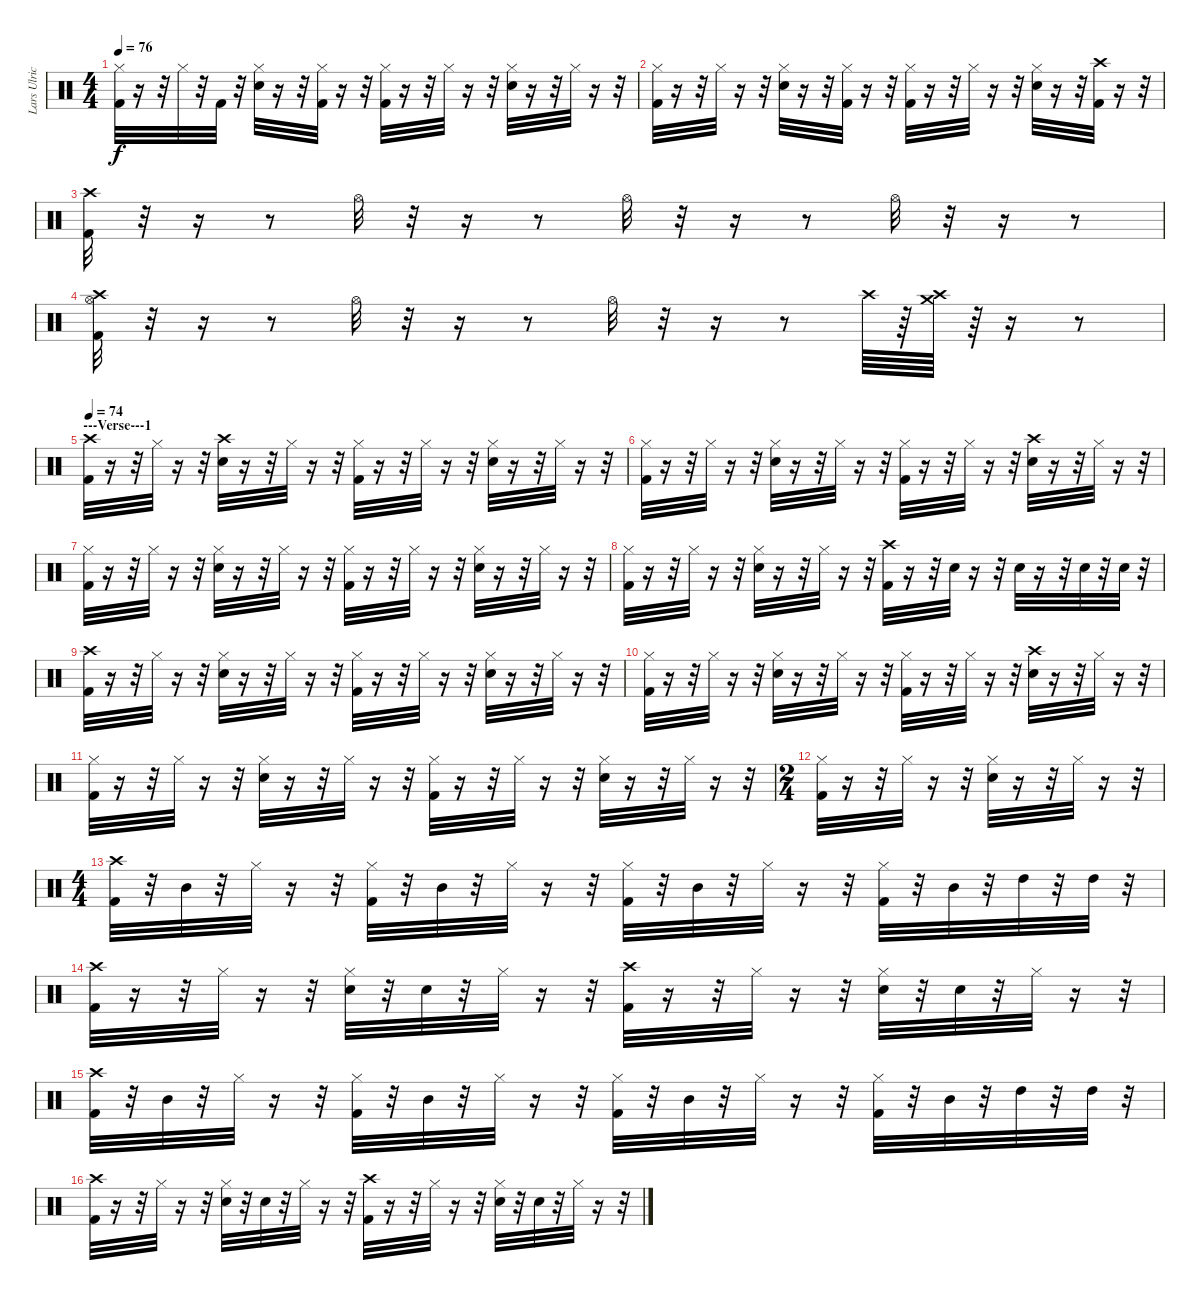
\track ("Lars Ulrich" "Lars Ulric") {instrument percussion}
\staff {score}
\articulation defaults
\ts (4 4)
\tempo 76
\clef neutral
\ks c
("Hi-Hat (closed)" "Kick (hit) 2").32{dy f} r.16 r.32 "Hi-Hat (closed)".32 r.32 "Kick (hit) 2".32 r.32 ("Snare (hit) 2" "Hi-Hat (closed)").32 r.16 r.32 ("Hi-Hat (closed)" "Kick (hit) 2").32 r.16 r.32 ("Hi-Hat (closed)" "Kick (hit) 2").32 r.16 r.32 "Hi-Hat (closed)".32 r.16 r.32 ("Snare (hit) 2" "Hi-Hat (closed)").32 r.16 r.32 "Hi-Hat (closed)".32 r.16 r.32 |
("Kick (hit) 2" "Hi-Hat (closed)").32 r.16 r.32 "Hi-Hat (closed)".32 r.16 r.32 ("Snare (hit) 2" "Hi-Hat (closed)").32 r.16 r.32 ("Kick (hit) 2" "Hi-Hat (closed)").32 r.16 r.32 ("Hi-Hat (closed)" "Kick (hit) 2").32 r.16 r.32 "Hi-Hat (closed)".32 r.16 r.32 ("Snare (hit) 2" "Hi-Hat (closed)").32 r.16 r.32 ("Crash high (hit)" "Kick (hit) 2").32 r.16 r.32 |
("Kick (hit) 2" "Crash high (hit)").32 r.32 r.16 r.8 "Hi-Hat (open)".32 r.32 r.16 r.8 "Hi-Hat (open)".32 r.32 r.16 r.8 "Hi-Hat (open)".32 r.32 r.16 r.8 |
("Kick (hit) 2" "Crash high (hit)" "Hi-Hat (open)").32 r.32 r.16 r.8 "Hi-Hat (open)".32 r.32 r.16 r.8 "Hi-Hat (open)".32 r.32 r.16 r.8 "Crash high (hit)".64 r.64 ("Crash high (hit)" "Crash medium (hit)").64 r.64 r.16 r.8 |
\section ("" "---Verse---1")
\tempo 74
("Kick (hit) 2" "Crash high (hit)").32 r.16 r.32 "Hi-Hat (closed)".32 r.16 r.32 ("Crash high (hit)" "Snare (hit) 2").32 r.16 r.32 "Hi-Hat (closed)".32 r.16 r.32 ("Hi-Hat (closed)" "Kick (hit) 2").32 r.16 r.32 "Hi-Hat (closed)".32 r.16 r.32 ("Snare (hit) 2" "Hi-Hat (closed)").32 r.16 r.32 "Hi-Hat (closed)".32 r.16 r.32 |
("Kick (hit) 2" "Hi-Hat (closed)").32 r.16 r.32 "Hi-Hat (closed)".32 r.16 r.32 ("Snare (hit) 2" "Hi-Hat (closed)").32 r.16 r.32 "Hi-Hat (closed)".32 r.16 r.32 ("Hi-Hat (closed)" "Kick (hit) 2").32 r.16 r.32 "Hi-Hat (closed)".32 r.16 r.32 ("Crash high (hit)" "Snare (hit) 2").32 r.16 r.32 "Hi-Hat (closed)".32 r.16 r.32 |
("Hi-Hat (closed)" "Kick (hit) 2").32 r.16 r.32 "Hi-Hat (closed)".32 r.16 r.32 ("Snare (hit) 2" "Hi-Hat (closed)").32 r.16 r.32 "Hi-Hat (closed)".32 r.16 r.32 ("Hi-Hat (closed)" "Kick (hit) 2").32 r.16 r.32 "Hi-Hat (closed)".32 r.16 r.32 ("Snare (hit) 2" "Hi-Hat (closed)").32 r.16 r.32 "Hi-Hat (closed)".32 r.16 r.32 |
("Kick (hit) 2" "Hi-Hat (closed)").32 r.16 r.32 "Hi-Hat (closed)".32 r.16 r.32 ("Snare (hit) 2" "Hi-Hat (closed)").32 r.16 r.32 "Hi-Hat (closed)".32 r.16 r.32 ("Crash high (hit)" "Kick (hit) 2").32 r.16 r.32 "Snare (hit) 2".32 r.16 r.32 "Snare (hit) 2".32 r.16 r.32 "Snare (hit) 2".32 r.32 "Snare (hit) 2".32 r.32 |
("Kick (hit) 2" "Crash high (hit)").32 r.16 r.32 "Hi-Hat (closed)".32 r.16 r.32 ("Snare (hit) 2" "Hi-Hat (closed)").32 r.16 r.32 "Hi-Hat (closed)".32 r.16 r.32 ("Hi-Hat (closed)" "Kick (hit) 2").32 r.16 r.32 "Hi-Hat (closed)".32 r.16 r.32 ("Snare (hit) 2" "Hi-Hat (closed)").32 r.16 r.32 "Hi-Hat (closed)".32 r.16 r.32 |
("Kick (hit) 2" "Hi-Hat (closed)").32 r.16 r.32 "Hi-Hat (closed)".32 r.16 r.32 ("Snare (hit) 2" "Hi-Hat (closed)").32 r.16 r.32 "Hi-Hat (closed)".32 r.16 r.32 ("Hi-Hat (closed)" "Kick (hit) 2").32 r.16 r.32 "Hi-Hat (closed)".32 r.16 r.32 ("Crash high (hit)" "Snare (hit) 2").32 r.16 r.32 "Hi-Hat (closed)".32 r.16 r.32 |
("Kick (hit) 2" "Hi-Hat (closed)").32 r.16 r.32 "Hi-Hat (closed)".32 r.16 r.32 ("Snare (hit) 2" "Hi-Hat (closed)").32 r.16 r.32 "Hi-Hat (closed)".32 r.16 r.32 ("Kick (hit) 2" "Hi-Hat (closed)").32 r.16 r.32 "Hi-Hat (closed)".32 r.16 r.32 ("Snare (hit) 2" "Hi-Hat (closed)").32 r.16 r.32 "Hi-Hat (closed)".32 r.16 r.32 |
\ts (2 4)
("Kick (hit) 2" "Hi-Hat (closed)").32 r.16 r.32 "Hi-Hat (closed)".32 r.16 r.32 ("Snare (hit) 2" "Hi-Hat (closed)").32 r.16 r.32 "Hi-Hat (closed)".32 r.16 r.32 |
\ts (4 4)
("Kick (hit) 2" "Crash high (hit)").32 r.32 "Mid Tom (hit)".32 r.32 "Hi-Hat (closed)".32 r.16 r.32 ("Hi-Hat (closed)" "Kick (hit) 2").32 r.32 "Mid Tom (hit)".32 r.32 "Hi-Hat (closed)".32 r.16 r.32 ("Hi-Hat (closed)" "Kick (hit) 2").32 r.32 "Mid Tom (hit)".32 r.32 "Hi-Hat (closed)".32 r.16 r.32 ("Hi-Hat (closed)" "Kick (hit) 2").32 r.32 "Mid Tom (hit)".32 r.32 "High Tom (hit)".32 r.32 "High Tom (hit)".32 r.32 |
("Kick (hit) 2" "Crash high (hit)").32 r.16 r.32 "Hi-Hat (closed)".32 r.16 r.32 ("Snare (hit) 2" "Hi-Hat (closed)").32 r.32 "Snare (hit) 2".32 r.32 "Hi-Hat (closed)".32 r.16 r.32 ("Crash high (hit)" "Kick (hit) 2").32 r.16 r.32 "Hi-Hat (closed)".32 r.16 r.32 ("Snare (hit) 2" "Hi-Hat (closed)").32 r.32 "Snare (hit) 2".32 r.32 "Hi-Hat (closed)".32 r.16 r.32 |
("Kick (hit) 2" "Crash high (hit)").32 r.32 "Mid Tom (hit)".32 r.32 "Hi-Hat (closed)".32 r.16 r.32 ("Hi-Hat (closed)" "Kick (hit) 2").32 r.32 "Mid Tom (hit)".32 r.32 "Hi-Hat (closed)".32 r.16 r.32 ("Hi-Hat (closed)" "Kick (hit) 2").32 r.32 "Mid Tom (hit)".32 r.32 "Hi-Hat (closed)".32 r.16 r.32 ("Hi-Hat (closed)" "Kick (hit) 2").32 r.32 "Mid Tom (hit)".32 r.32 "High Tom (hit)".32 r.32 "High Tom (hit)".32 r.32 |
("Kick (hit) 2" "Crash high (hit)").32 r.16 r.32 "Hi-Hat (closed)".32 r.16 r.32 ("Snare (hit) 2" "Hi-Hat (closed)").32 r.32 "Snare (hit) 2".32 r.32 "Hi-Hat (closed)".32 r.16 r.32 ("Crash high (hit)" "Kick (hit) 2").32 r.16 r.32 "Hi-Hat (closed)".32 r.16 r.32 ("Snare (hit) 2" "Hi-Hat (closed)").32 r.32 "Snare (hit) 2".32 r.32 "Hi-Hat (closed)".32 r.16 r.32
